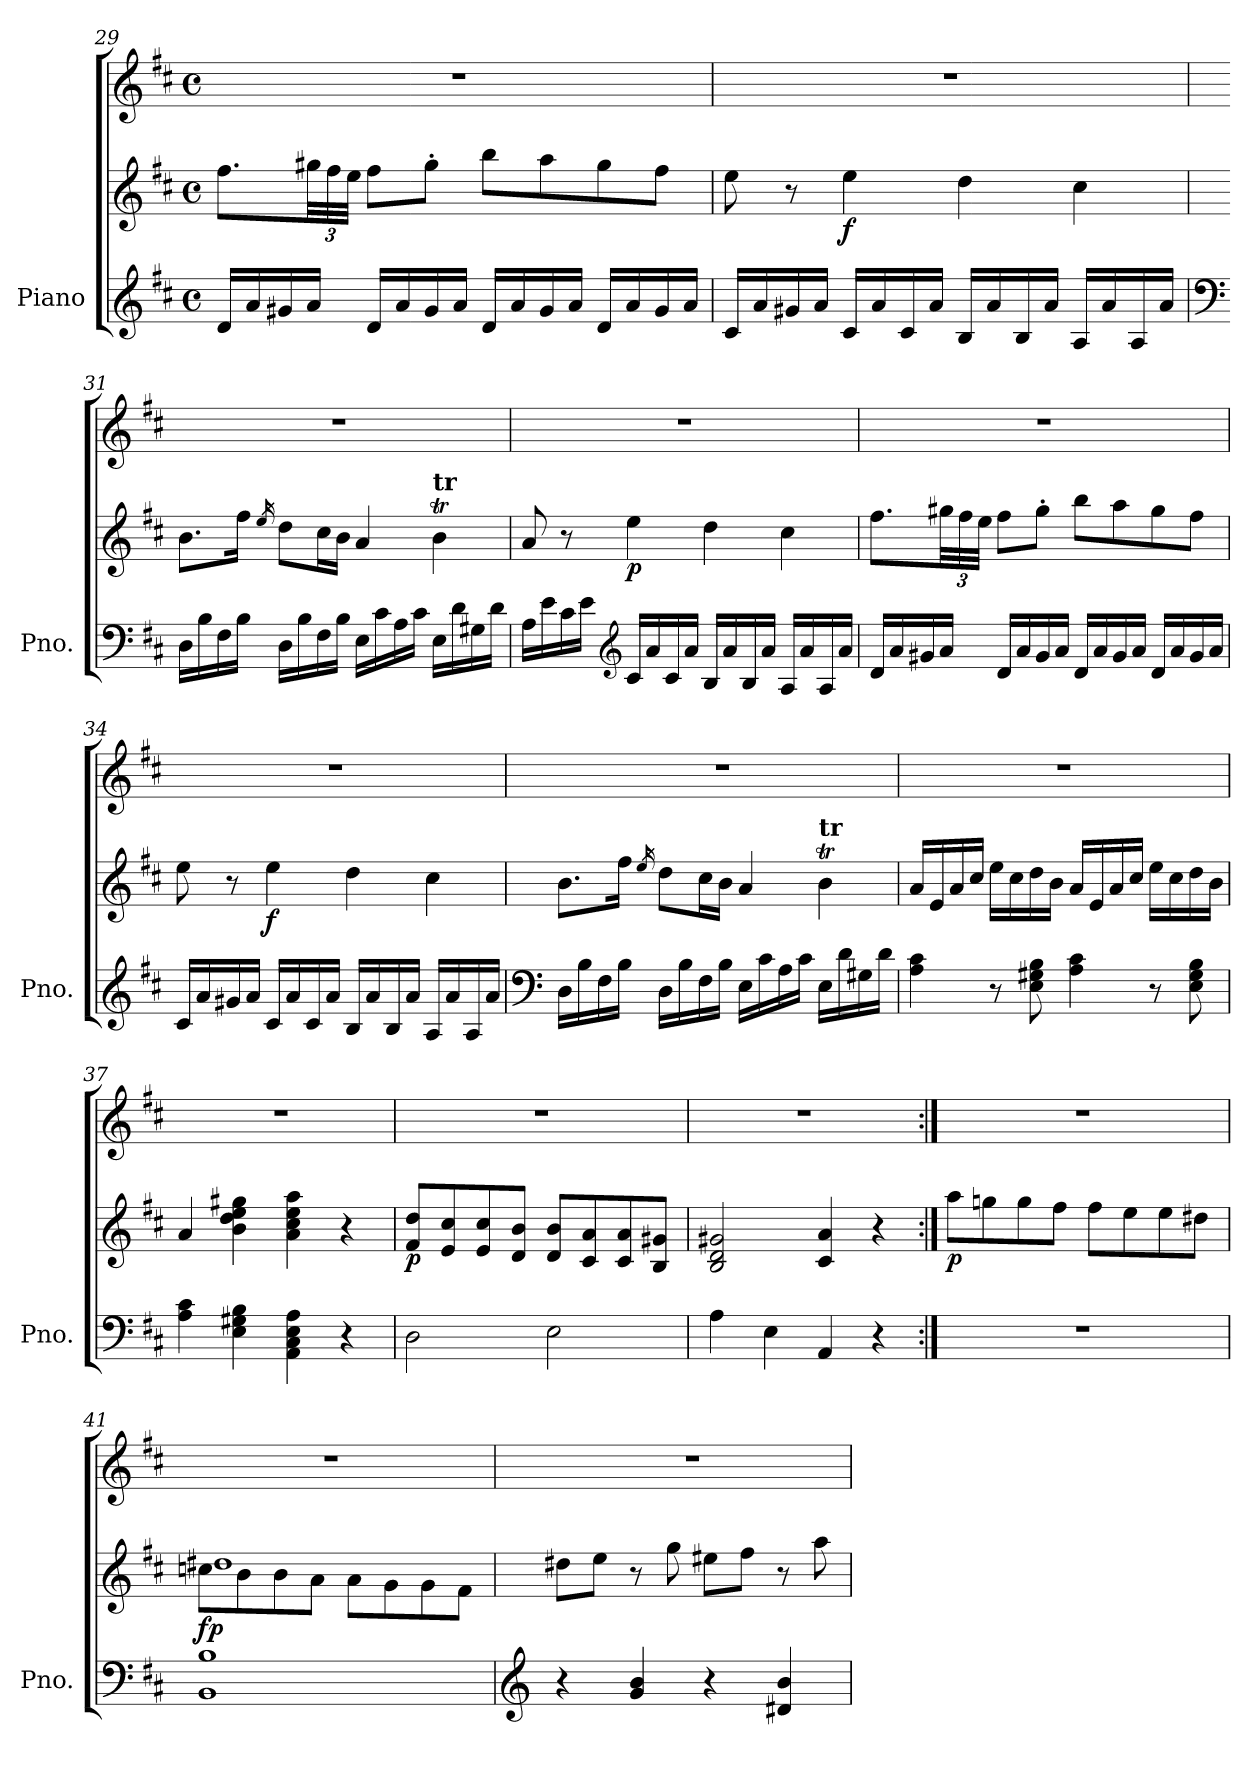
**kern	**kern	**kern	**dynam
*part1	*part1	*part1	*part1
*staff3	*staff2	*staff1	*staff1/2/3
*I"Piano	*	*	*
*I'Pno.	*	*	*
*clefG2	*clefG2	*clefG2	*
*k[f#c#]	*k[f#c#]	*k[f#c#]	*
*M4/4	*M4/4	*M4/4	*
*met(c)	*met(c)	*met(c)	*
=29	=29	=29	=29
16d/LL	8.ff#\L	1r	.
16a/	.	.	.
16g#X/	.	.	.
*	*Xbrackettup	*	*
16a/JJ	48gg#X\LL	.	.
.	48ff#\	.	.
.	48ee\JJJ	.	.
16d/LL	8ff#\L	.	.
16a/	.	.	.
16g#/	8gg#'\J	.	.
16a/JJ	.	.	.
16d/LL	8bb\L	.	.
16a/	.	.	.
16g#/	8aa\	.	.
16a/JJ	.	.	.
16d/LL	8gg#\	.	.
16a/	.	.	.
16g#/	8ff#\J	.	.
16a/JJ	.	.	.
!!LO:LB:g=z
=30	=30	=30	=30
16c#/LL	8ee\	1r	.
16a/	.	.	.
16g#X/	8r	.	.
16a/JJ	.	.	.
!	!	!	!LO:DY:b=2
16c#/LL	4ee\	.	f
16a/	.	.	.
16c#/	.	.	.
16a/JJ	.	.	.
16B/LL	4dd\	.	.
16a/	.	.	.
16B/	.	.	.
16a/JJ	.	.	.
16A/LL	4cc#\	.	.
16a/	.	.	.
16A/	.	.	.
16a/JJ	.	.	.
=31	=31	=31	=31
*clefF4	*	*	*
16D\LL	8.b\L	1r	.
16B\	.	.	.
16F#\	.	.	.
16B\JJ	16ff#\Jk	.	.
.	16qee/	.	.
16D\LL	8dd\L	.	.
16B\	.	.	.
16F#\	16cc#\L	.	.
16B\JJ	16b\JJ	.	.
16E\LL	4a/	.	.
16c#\	.	.	.
16A\	.	.	.
16c#\JJ	.	.	.
!	!LO:TX:a:B:t=tr	!	!
16E\LL	4bT\	.	.
16d\	.	.	.
16G#X\	.	.	.
16d\JJ	.	.	.
=32	=32	=32	=32
16A\LL	8a/	1r	.
16e\	.	.	.
16c#\	8r	.	.
16e\JJ	.	.	.
*clefG2	*	*	*
!	!	!	!LO:DY:b=2
16c#/LL	4ee\	.	p
16a/	.	.	.
16c#/	.	.	.
16a/JJ	.	.	.
16B/LL	4dd\	.	.
16a/	.	.	.
16B/	.	.	.
16a/JJ	.	.	.
16A/LL	4cc#\	.	.
16a/	.	.	.
16A/	.	.	.
16a/JJ	.	.	.
!!LO:LB:g=z
=33	=33	=33	=33
16d/LL	8.ff#\L	1r	.
16a/	.	.	.
16g#X/	.	.	.
16a/JJ	48gg#X\LL	.	.
.	48ff#\	.	.
.	48ee\JJJ	.	.
16d/LL	8ff#\L	.	.
16a/	.	.	.
16g#/	8gg#'\J	.	.
16a/JJ	.	.	.
16d/LL	8bb\L	.	.
16a/	.	.	.
16g#/	8aa\	.	.
16a/JJ	.	.	.
16d/LL	8gg#\	.	.
16a/	.	.	.
16g#/	8ff#\J	.	.
16a/JJ	.	.	.
=34	=34	=34	=34
16c#/LL	8ee\	1r	.
16a/	.	.	.
16g#X/	8r	.	.
16a/JJ	.	.	.
!	!	!	!LO:DY:b=2
16c#/LL	4ee\	.	f
16a/	.	.	.
16c#/	.	.	.
16a/JJ	.	.	.
16B/LL	4dd\	.	.
16a/	.	.	.
16B/	.	.	.
16a/JJ	.	.	.
16A/LL	4cc#\	.	.
16a/	.	.	.
16A/	.	.	.
16a/JJ	.	.	.
=35	=35	=35	=35
*clefF4	*	*	*
16D\LL	8.b\L	1r	.
16B\	.	.	.
16F#\	.	.	.
16B\JJ	16ff#\Jk	.	.
.	16qee/	.	.
16D\LL	8dd\L	.	.
16B\	.	.	.
16F#\	16cc#\L	.	.
16B\JJ	16b\JJ	.	.
16E\LL	4a/	.	.
16c#\	.	.	.
16A\	.	.	.
16c#\JJ	.	.	.
!	!LO:TX:a:B:t=tr	!	!
16E\LL	4bT\	.	.
16d\	.	.	.
16G#X\	.	.	.
16d\JJ	.	.	.
!!LO:LB:g=z
=36	=36	=36	=36
4A\ 4c#\	16a/LL	1r	.
.	16e/	.	.
.	16a/	.	.
.	16cc#/JJ	.	.
8r	16ee\LL	.	.
.	16cc#\	.	.
8E\ 8G#X\ 8B\	16dd\	.	.
.	16b\JJ	.	.
4A\ 4c#\	16a/LL	.	.
.	16e/	.	.
.	16a/	.	.
.	16cc#/JJ	.	.
8r	16ee\LL	.	.
.	16cc#\	.	.
8E\ 8G#\ 8B\	16dd\	.	.
.	16b\JJ	.	.
=37	=37	=37	=37
4A\ 4c#\	4a/	1r	.
4E\ 4G#X\ 4B\	4b\ 4dd\ 4ee\ 4gg#X\	.	.
4AA\ 4C#\ 4E\ 4A\	4a\ 4cc#\ 4ee\ 4aa\	.	.
4r	4r	.	.
=38	=38	=38	=38
!	!	!	!LO:DY:b=2
2D\	8f#/ 8dd/L	1r	p
.	8e/ 8cc#/	.	.
.	8e/ 8cc#/	.	.
.	8d/ 8b/J	.	.
2E\	8d/ 8b/L	.	.
.	8c#/ 8a/	.	.
.	8c#/ 8a/	.	.
.	8B/ 8g#X/J	.	.
=39	=39	=39	=39
4A\	2B/ 2d/ 2g#X/	1r	.
4E\	.	.	.
4AA/	4c#/ 4a/	.	.
4r	4r	.	.
!!LO:PB:g=z
=40:|!	=40:|!	=40:|!	=40:|!
!	!	!	!LO:DY:b=2
1r	8aa\L	1r	p
.	8ggn\	.	.
.	8gg\	.	.
.	8ff#\J	.	.
.	8ff#\L	.	.
.	8ee\	.	.
.	8ee\	.	.
.	8dd#X\J	.	.
=41	=41	=41	=41
*	*^	*	*
!	!	!	!	!LO:DY:b=2
1BB 1B	8ccn\L	1dd#X	1r	fp
.	8b\	.	.	.
.	8b\	.	.	.
.	8a\J	.	.	.
.	8a\L	.	.	.
.	8g\	.	.	.
.	8g\	.	.	.
.	8f#\J	.	.	.
*	*v	*v	*	*
=42	=42	=42	=42
*clefG2	*	*	*
4r	8dd#X\L	1r	.
.	8ee\J	.	.
4g/ 4b/	8r	.	.
.	8gg\	.	.
4r	8ee#X\L	.	.
.	8ff#\J	.	.
4d#X/ 4b/	8r	.	.
.	8aa\	.	.
=	=	=	=
*-	*-	*-	*-
